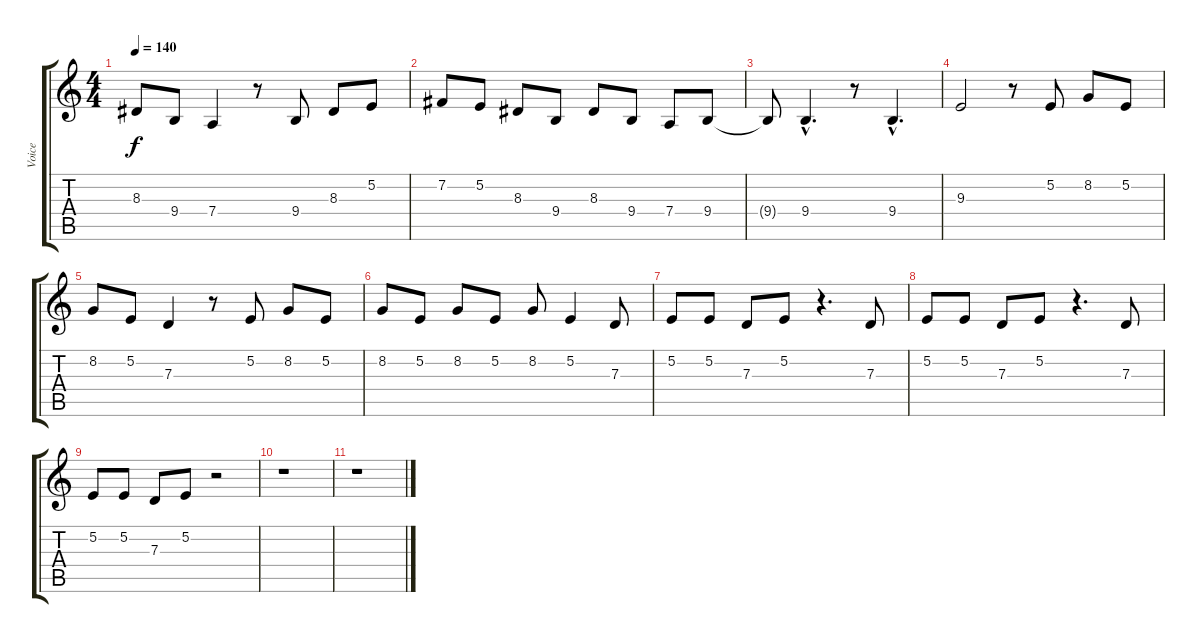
\track ("Voice" "Voice") {instrument englishhorn}
\staff {score tabs}
\tuning (E4 B3 G3 D3 A2 E2) {hide}
\ts (4 4)
\tempo 140
\clef g2
\ks c
8.3.8{dy f} 9.4.8 7.4.4 r.8 9.4.8 8.3.8 5.2.8 |
7.2.8 5.2.8 8.3.8 9.4.8 8.3.8 9.4.8 7.4.8 9.4.8 |
9.4{t}.8 9.4{hac}.4{d} r.8 9.4{hac}.4{d} |
9.3.2 r.8 5.2.8 8.2.8 5.2.8 |
8.2.8 5.2.8 7.3.4 r.8 5.2.8 8.2.8 5.2.8 |
8.2.8 5.2.8 8.2.8 5.2.8 8.2.8 5.2.4 7.3.8 |
5.2.8 5.2.8 7.3.8 5.2.8 r.4{d} 7.3.8 |
5.2.8 5.2.8 7.3.8 5.2.8 r.4{d} 7.3.8 |
5.2.8 5.2.8 7.3.8 5.2.8 r.2 |
r.1 |
r.1
